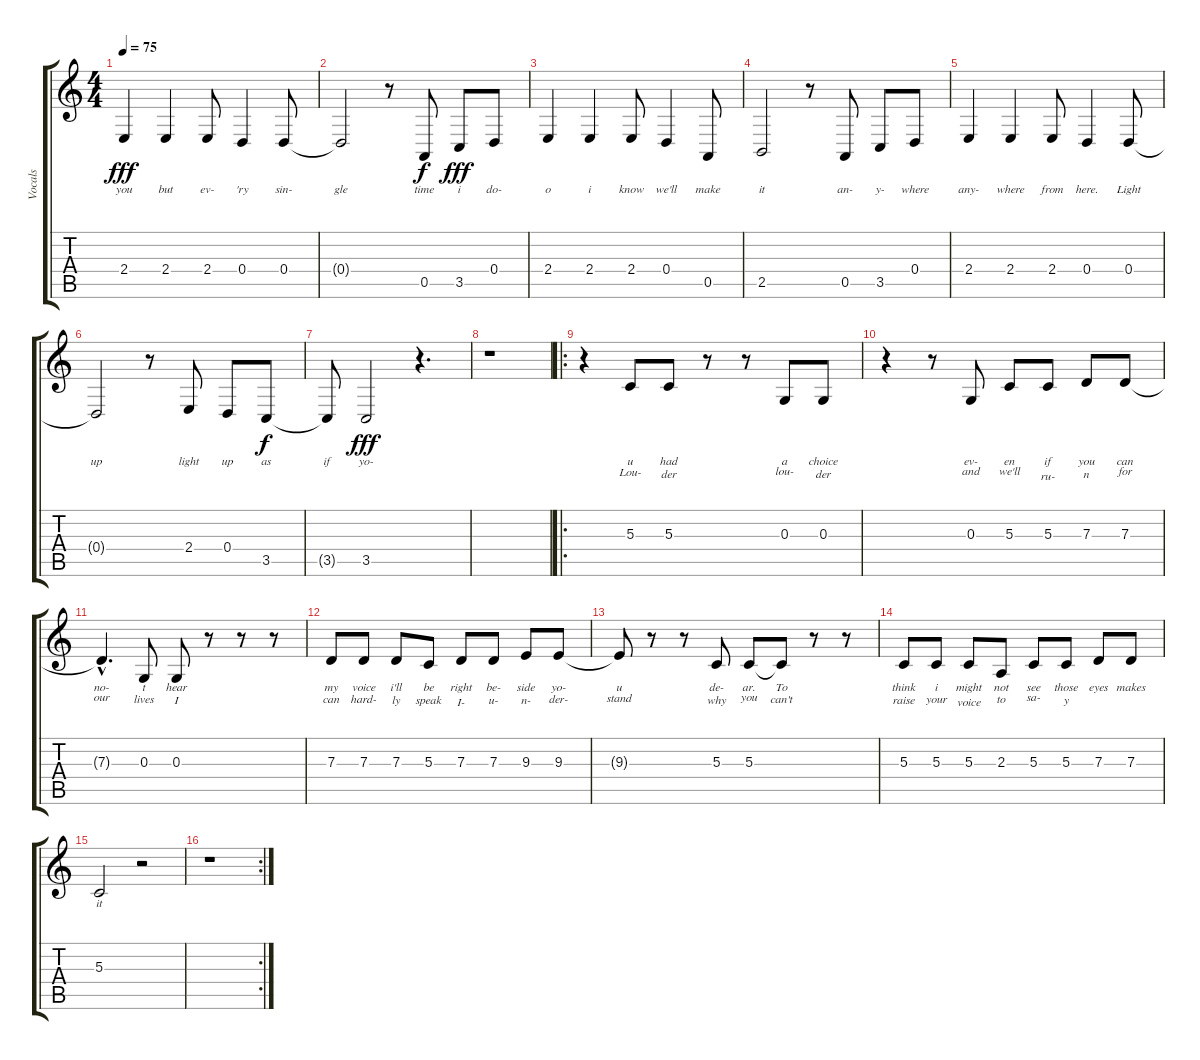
\track ("Vocals" "Vocals") {instrument percussiveorgan}
\staff {score tabs}
\tuning (E4 B3 G3 D3 A2 E2) {hide}
\ts (4 4)
\tempo 75
\clef g2
\ks c
2.4.4{lyrics (0 "you") lyrics (1 "") lyrics (2 "") lyrics (3 "") lyrics (4 "") dy fff} 2.4.4{lyrics (0 "but") lyrics (1 "") lyrics (2 "") lyrics (3 "") lyrics (4 "")} 2.4.8{lyrics (0 "ev-") lyrics (1 "") lyrics (2 "") lyrics (3 "") lyrics (4 "")} 0.4.4{lyrics (0 "'ry") lyrics (1 "") lyrics (2 "") lyrics (3 "") lyrics (4 "")} 0.4.8{lyrics (0 "sin-") lyrics (1 "") lyrics (2 "") lyrics (3 "") lyrics (4 "")} |
0.4{t}.2{lyrics (0 "gle") lyrics (1 "") lyrics (2 "") lyrics (3 "") lyrics (4 "")} r.8 0.5.8{lyrics (0 "time") lyrics (1 "") lyrics (2 "") lyrics (3 "") lyrics (4 "") dy f} 3.5.8{lyrics (0 "i") lyrics (1 "") lyrics (2 "") lyrics (3 "") lyrics (4 "") dy fff} 0.4.8{lyrics (0 "do-") lyrics (1 "") lyrics (2 "") lyrics (3 "") lyrics (4 "")} |
2.4.4{lyrics (0 "o") lyrics (1 "") lyrics (2 "") lyrics (3 "") lyrics (4 "")} 2.4.4{lyrics (0 "i") lyrics (1 "") lyrics (2 "") lyrics (3 "") lyrics (4 "")} 2.4.8{lyrics (0 "know") lyrics (1 "") lyrics (2 "") lyrics (3 "") lyrics (4 "")} 0.4.4{lyrics (0 "we'll") lyrics (1 "") lyrics (2 "") lyrics (3 "") lyrics (4 "")} 0.5.8{lyrics (0 "make") lyrics (1 "") lyrics (2 "") lyrics (3 "") lyrics (4 "")} |
2.5.2{lyrics (0 "it") lyrics (1 "") lyrics (2 "") lyrics (3 "") lyrics (4 "")} r.8 0.5.8{lyrics (0 "an-") lyrics (1 "") lyrics (2 "") lyrics (3 "") lyrics (4 "")} 3.5.8{lyrics (0 "y-") lyrics (1 "") lyrics (2 "") lyrics (3 "") lyrics (4 "")} 0.4.8{lyrics (0 "where") lyrics (1 "") lyrics (2 "") lyrics (3 "") lyrics (4 "")} |
2.4.4{lyrics (0 "any-") lyrics (1 "") lyrics (2 "") lyrics (3 "") lyrics (4 "")} 2.4.4{lyrics (0 "where") lyrics (1 "") lyrics (2 "") lyrics (3 "") lyrics (4 "")} 2.4.8{lyrics (0 "from") lyrics (1 "") lyrics (2 "") lyrics (3 "") lyrics (4 "")} 0.4.4{lyrics (0 "here.") lyrics (1 "") lyrics (2 "") lyrics (3 "") lyrics (4 "")} 0.4.8{lyrics (0 "Light") lyrics (1 "") lyrics (2 "") lyrics (3 "") lyrics (4 "")} |
0.4{t}.2{lyrics (0 "up") lyrics (1 "") lyrics (2 "") lyrics (3 "") lyrics (4 "")} r.8 2.4.8{lyrics (0 "light") lyrics (1 "") lyrics (2 "") lyrics (3 "") lyrics (4 "")} 0.4.8{lyrics (0 "up") lyrics (1 "") lyrics (2 "") lyrics (3 "") lyrics (4 "")} 3.5.8{lyrics (0 "as") lyrics (1 "") lyrics (2 "") lyrics (3 "") lyrics (4 "") dy f} |
3.5{t}.8{lyrics (0 "if") lyrics (1 "") lyrics (2 "") lyrics (3 "") lyrics (4 "")} 3.5.2{lyrics (0 "yo-") lyrics (1 "") lyrics (2 "") lyrics (3 "") lyrics (4 "") dy fff} r.4{d} |
r.1 |
\ro
r.4 5.3.8{lyrics (0 "u") lyrics (1 "Lou-") lyrics (2 "") lyrics (3 "") lyrics (4 "")} 5.3.8{lyrics (0 "had") lyrics (1 "der") lyrics (2 "") lyrics (3 "") lyrics (4 "")} r.8 r.8 0.3.8{lyrics (0 "a") lyrics (1 "lou-") lyrics (2 "") lyrics (3 "") lyrics (4 "")} 0.3.8{lyrics (0 "choice") lyrics (1 "der") lyrics (2 "") lyrics (3 "") lyrics (4 "")} |
r.4 r.8 0.3.8{lyrics (0 "ev-") lyrics (1 "and") lyrics (2 "") lyrics (3 "") lyrics (4 "")} 5.3.8{lyrics (0 "en") lyrics (1 "we'll") lyrics (2 "") lyrics (3 "") lyrics (4 "")} 5.3.8{lyrics (0 "if") lyrics (1 "ru-") lyrics (2 "") lyrics (3 "") lyrics (4 "")} 7.3.8{lyrics (0 "you") lyrics (1 "n") lyrics (2 "") lyrics (3 "") lyrics (4 "")} 7.3.8{lyrics (0 "can") lyrics (1 "for") lyrics (2 "") lyrics (3 "") lyrics (4 "")} |
7.3{hac t}.4{d lyrics (0 "no-") lyrics (1 "our") lyrics (2 "") lyrics (3 "") lyrics (4 "")} 0.3.8{lyrics (0 "t") lyrics (1 "lives") lyrics (2 "") lyrics (3 "") lyrics (4 "")} 0.3.8{lyrics (0 "hear") lyrics (1 "I") lyrics (2 "") lyrics (3 "") lyrics (4 "")} r.8 r.8 r.8 |
7.3.8{lyrics (0 "my") lyrics (1 "can") lyrics (2 "") lyrics (3 "") lyrics (4 "")} 7.3.8{lyrics (0 "voice") lyrics (1 "hard-") lyrics (2 "") lyrics (3 "") lyrics (4 "")} 7.3.8{lyrics (0 "i'll") lyrics (1 "ly") lyrics (2 "") lyrics (3 "") lyrics (4 "")} 5.3.8{lyrics (0 "be") lyrics (1 "speak") lyrics (2 "") lyrics (3 "") lyrics (4 "")} 7.3.8{lyrics (0 "right") lyrics (1 "I-") lyrics (2 "") lyrics (3 "") lyrics (4 "")} 7.3.8{lyrics (0 "be-") lyrics (1 "u-") lyrics (2 "") lyrics (3 "") lyrics (4 "")} 9.3.8{lyrics (0 "side") lyrics (1 "n-") lyrics (2 "") lyrics (3 "") lyrics (4 "")} 9.3.8{lyrics (0 "yo-") lyrics (1 "der-") lyrics (2 "") lyrics (3 "") lyrics (4 "")} |
9.3{t}.8{lyrics (0 "u") lyrics (1 "stand") lyrics (2 "") lyrics (3 "") lyrics (4 "")} r.8 r.8 5.3.8{lyrics (0 "de-") lyrics (1 "why") lyrics (2 "") lyrics (3 "") lyrics (4 "")} 5.3.8{lyrics (0 "ar.") lyrics (1 "you") lyrics (2 "") lyrics (3 "") lyrics (4 "")} 5.3{t}.8{lyrics (0 "To") lyrics (1 "can't") lyrics (2 "") lyrics (3 "") lyrics (4 "")} r.8 r.8 |
5.3.8{lyrics (0 "think") lyrics (1 "raise") lyrics (2 "") lyrics (3 "") lyrics (4 "")} 5.3.8{lyrics (0 "i") lyrics (1 "your") lyrics (2 "") lyrics (3 "") lyrics (4 "")} 5.3.8{lyrics (0 "might") lyrics (1 "voice") lyrics (2 "") lyrics (3 "") lyrics (4 "")} 2.3.8{lyrics (0 "not") lyrics (1 "to") lyrics (2 "") lyrics (3 "") lyrics (4 "")} 5.3.8{lyrics (0 "see") lyrics (1 "sa-") lyrics (2 "") lyrics (3 "") lyrics (4 "")} 5.3.8{lyrics (0 "those") lyrics (1 "y") lyrics (2 "") lyrics (3 "") lyrics (4 "")} 7.3.8{lyrics (0 "eyes") lyrics (1 "") lyrics (2 "") lyrics (3 "") lyrics (4 "")} 7.3.8{lyrics (0 "makes") lyrics (1 "") lyrics (2 "") lyrics (3 "") lyrics (4 "")} |
5.3.2{lyrics (0 "it") lyrics (1 "") lyrics (2 "") lyrics (3 "") lyrics (4 "")} r.2 |
\rc 2
r.1
